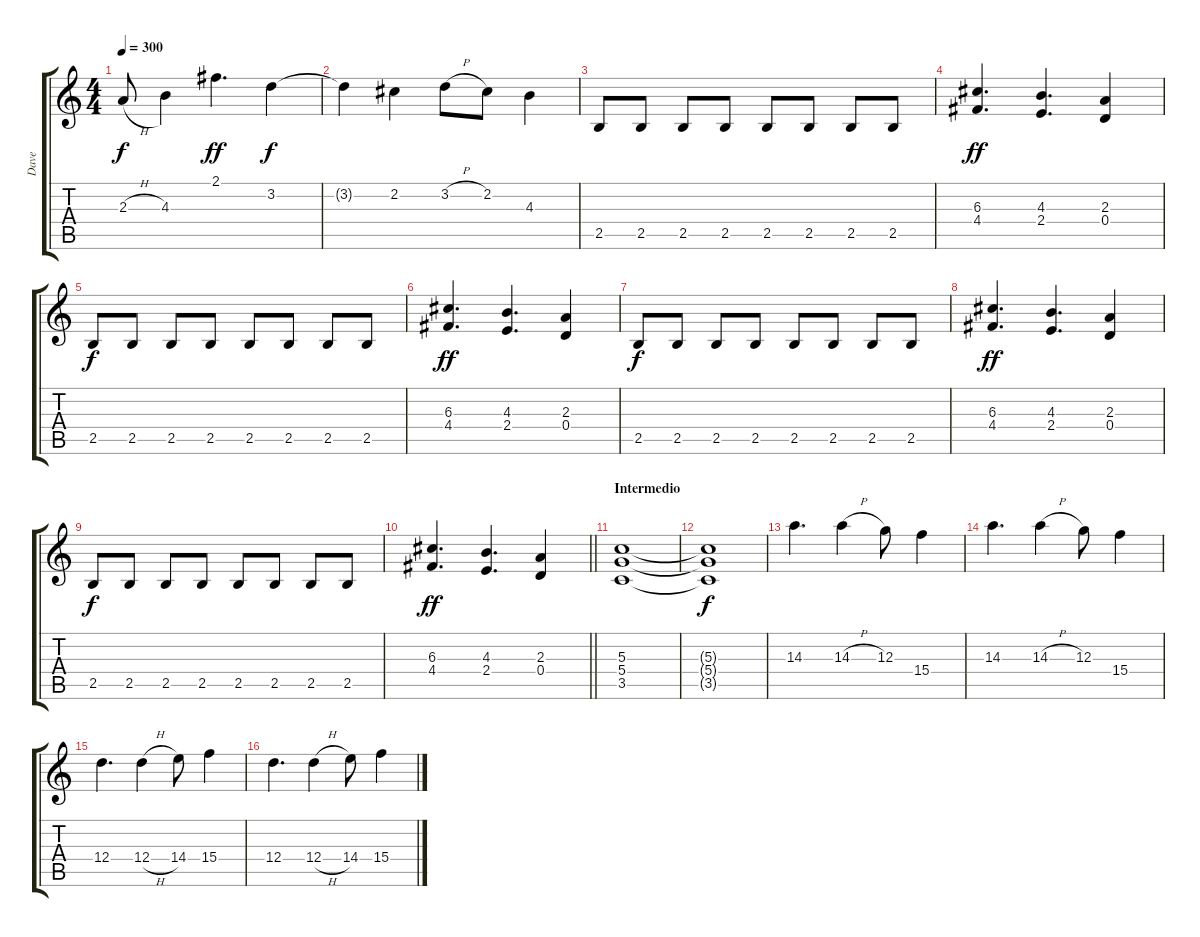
\track ("Dave" "Dave") {instrument overdrivenguitar}
\staff {score tabs}
\tuning (E4 B3 G3 D3 A2 E2) {hide}
\ts (4 4)
\tempo 300
\clef g2
\ks c
2.3{h}.8{dy f} 4.3.4 2.1.4{d dy ff} 3.2.4{dy f} |
3.2{t}.4 2.2.4 3.2{h}.8 2.2.8 4.3.4 |
2.5.8 2.5.8 2.5.8 2.5.8 2.5.8 2.5.8 2.5.8 2.5.8 |
(6.3 4.4).4{d dy ff} (4.3 2.4).4{d} (2.3 0.4).4 |
2.5.8{dy f} 2.5.8 2.5.8 2.5.8 2.5.8 2.5.8 2.5.8 2.5.8 |
(6.3 4.4).4{d dy ff} (4.3 2.4).4{d} (2.3 0.4).4 |
2.5.8{dy f} 2.5.8 2.5.8 2.5.8 2.5.8 2.5.8 2.5.8 2.5.8 |
(6.3 4.4).4{d dy ff} (4.3 2.4).4{d} (2.3 0.4).4 |
2.5.8{dy f} 2.5.8 2.5.8 2.5.8 2.5.8 2.5.8 2.5.8 2.5.8 |
\barLineRight lightlight
(6.3 4.4).4{d dy ff} (4.3 2.4).4{d} (2.3 0.4).4 |
\section ("" "Intermedio ")
(5.3 5.4 3.5).1 |
(5.3{t} 5.4{t} 3.5{t}).1{dy f} |
14.3.4{d} 14.3{h}.4 12.3.8 15.4.4 |
14.3.4{d} 14.3{h}.4 12.3.8 15.4.4 |
12.4.4{d} 12.4{h}.4 14.4.8 15.4.4 |
12.4.4{d} 12.4{h}.4 14.4.8 15.4.4
